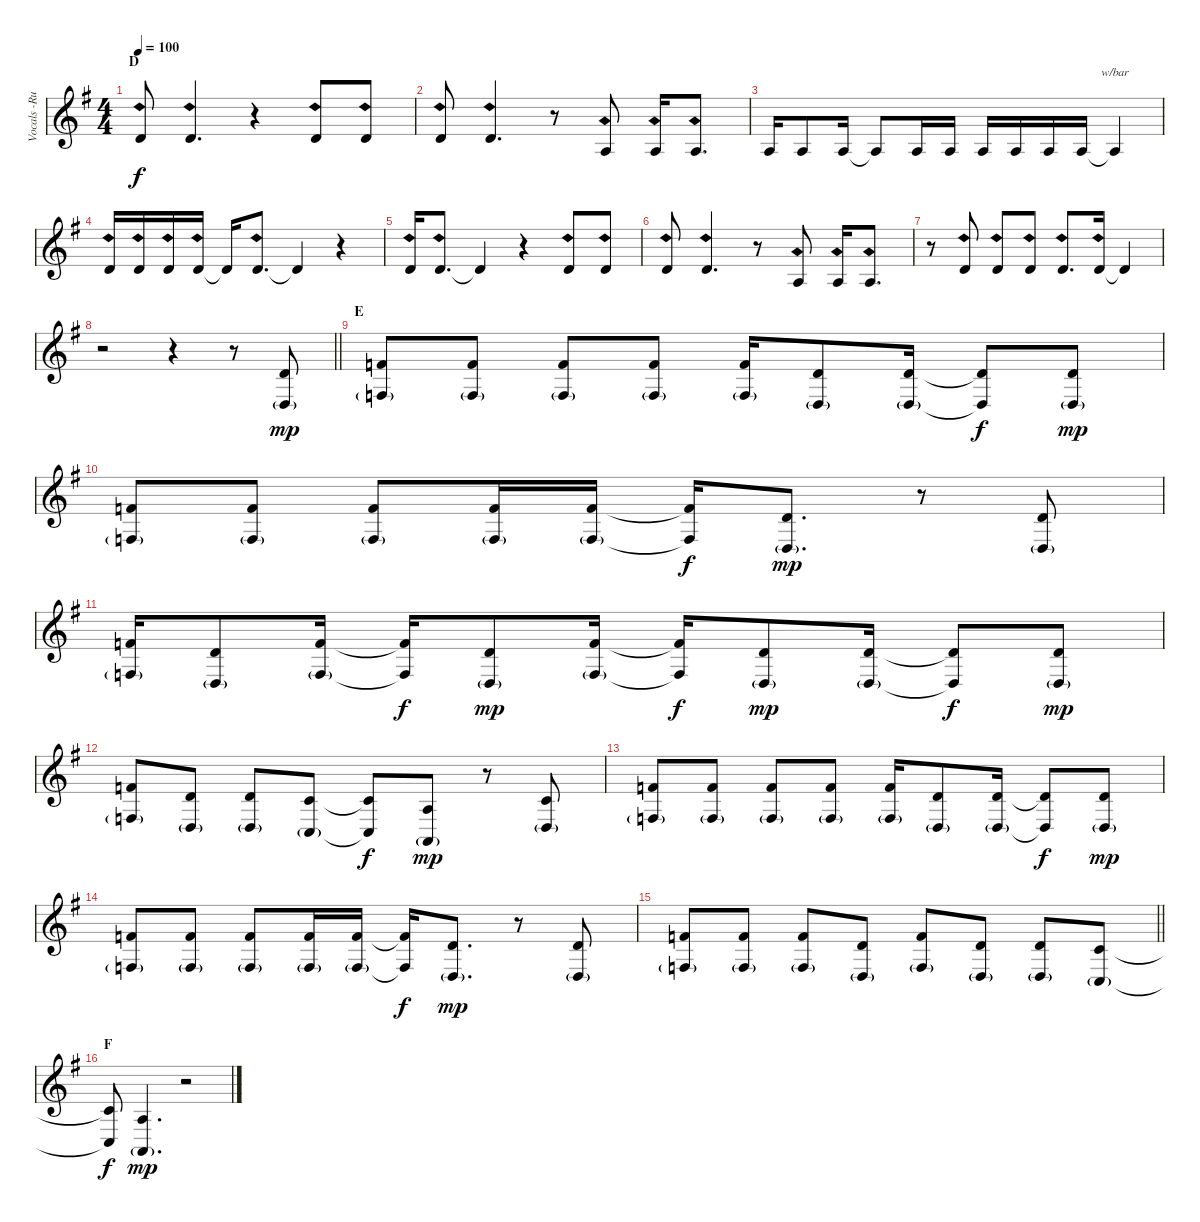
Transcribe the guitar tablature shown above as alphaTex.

\track ("Vocals -Ruki" "Vocals -Ru") {instrument lead6voice}
\staff {score}
\tuning (D4 A3 F3 C3 G2 D2) {hide}
\ts (4 4)
\section ("" "D")
\tempo 100
\clef g2
\ks g
0.1{sh 12}.8{dy f} 0.1{sh 12}.4{d} r.4 0.1{sh 12}.8 0.1{sh 12}.8 |
0.1{sh 12}.8 0.1{sh 12}.4{d} r.8 0.2{sh 12}.8 0.2{sh 12}.16 0.2{sh 12}.8{d} |
0.2.16 0.2.8 0.2.16 0.2{t}.8 0.2.16 0.2.16 0.2.16 0.2.16 0.2.16 0.2.16 0.2{t}.4{tbe (custom default 0 0 45 -4 60 -4)} |
0.1{sh 12}.16 0.1{sh 12}.16 0.1{sh 12}.16 0.1{sh 12}.16 0.1{t}.16 0.1{sh 12}.8{d} 0.1{t}.4 r.4 |
0.1{sh 12}.16 0.1{sh 12}.8{d} 0.1{t}.4 r.4 0.1{sh 12}.8 0.1{sh 12}.8 |
0.1{sh 12}.8 0.1{sh 12}.4{d} r.8 0.2{sh 12}.8 0.2{sh 12}.16 0.2{sh 12}.8{d} |
r.8 0.1{sh 12}.8 0.1{sh 12}.8 0.1{sh 12}.8 0.1{sh 12}.8{d} 0.1{sh 12}.16 0.1{t}.4 |
\barLineRight lightlight
r.2 r.4 r.8 (0.1 2.4{g}).8{dy mp} |
\section ("" "E")
(3.1 0.3{g}).8 (3.1 0.3{g}).8 (3.1 0.3{g}).8 (3.1 0.3{g}).8 (3.1 0.3{g}).16 (0.1 2.4{g}).8 (0.1 2.4{g}).16 (0.1{t} 2.4{t}).8{dy f} (0.1 2.4{g}).8{dy mp} |
(3.1 0.3{g}).8 (3.1 0.3{g}).8 (3.1 0.3{g}).8 (3.1 0.3{g}).16 (3.1 0.3{g}).16 (3.1{t} 0.3{t}).16{dy f} (0.1 2.4{g}).8{d dy mp} r.8 (0.1 2.4{g}).8 |
(3.1 0.3{g}).16 (0.1 2.4{g}).8 (3.1 0.3{g}).16 (3.1{t} 0.3{t}).16{dy f} (0.1 2.4{g}).8{dy mp} (3.1 0.3{g}).16 (3.1{t} 0.3{t}).16{dy f} (0.1 2.4{g}).8{dy mp} (0.1 2.4{g}).16 (0.1{t} 2.4{t}).8{dy f} (0.1 2.4{g}).8{dy mp} |
(3.1 0.3{g}).8 (0.1 2.4{g}).8 (0.1 2.4{g}).8 (3.2 0.4{g}).8 (3.2{t} 0.4{t}).8{dy f} (0.2 2.5{g}).8{dy mp} r.8 (3.2 2.4{g}).8 |
(3.1 0.3{g}).8 (3.1 0.3{g}).8 (3.1 0.3{g}).8 (3.1 0.3{g}).8 (3.1 0.3{g}).16 (0.1 2.4{g}).8 (0.1 2.4{g}).16 (0.1{t} 2.4{t}).8{dy f} (0.1 2.4{g}).8{dy mp} |
(3.1 0.3{g}).8 (3.1 0.3{g}).8 (3.1 0.3{g}).8 (3.1 0.3{g}).16 (3.1 0.3{g}).16 (3.1{t} 0.3{t}).16{dy f} (0.1 2.4{g}).8{d dy mp} r.8 (0.1 2.4{g}).8 |
\barLineRight lightlight
(3.1 0.3{g}).8 (3.1 0.3{g}).8 (3.1 0.3{g}).8 (0.1 2.4{g}).8 (3.1 0.3{g}).8 (0.1 2.4{g}).8 (0.1 2.4{g}).8 (3.2 0.4{g}).8 |
\section ("" "F")
(3.2{t} 0.4{t}).8{dy f} (0.2 2.5{g}).4{d dy mp} r.2
